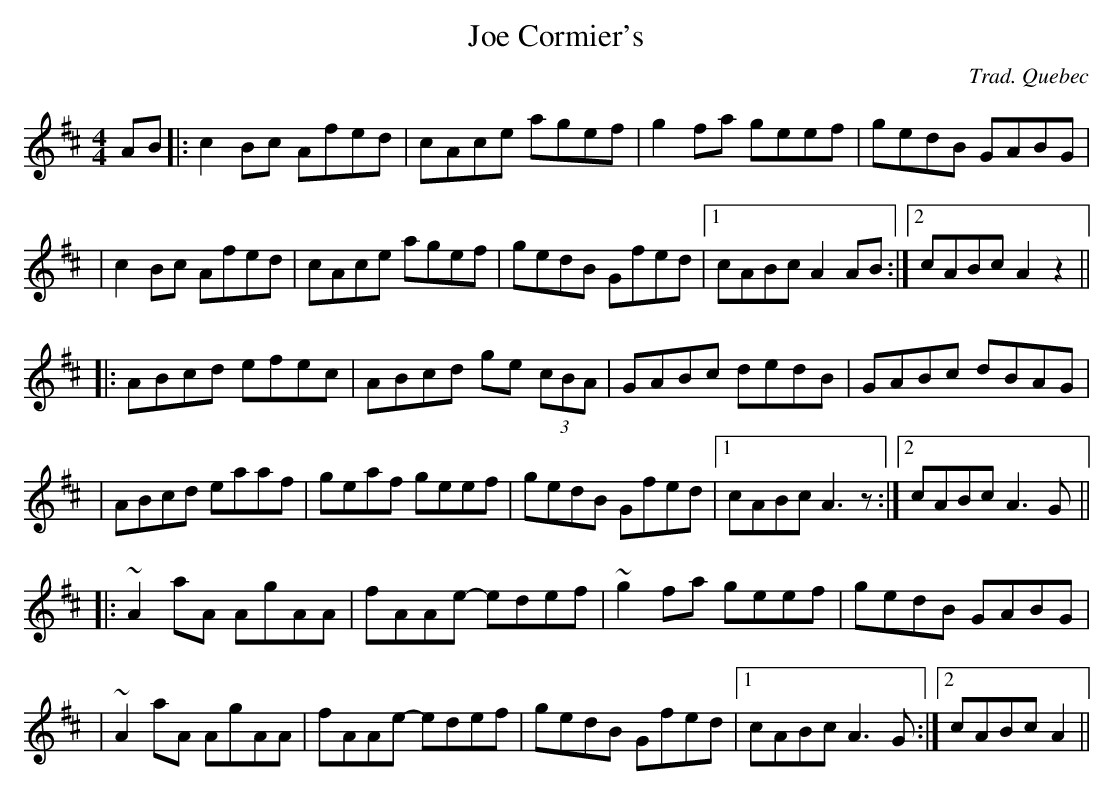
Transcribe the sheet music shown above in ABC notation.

X:1
T:Joe Cormier's
C:Trad. Quebec
M:4/4
L:1/8
K:Amix
AB \
|: c2 Bc Afed | cAce agef | g2 fa geef | gedB GABG |
| c2 Bc Afed | cAce agef | gedB Gfed |1 cABc A2 AB :|2 cABc A2 z2 ||
|: ABcd efec | ABcd ge (3cBA | GABc dedB | GABc dBAG |
| ABcd eaaf | geaf geef | gedB Gfed |1 cABc A3 z :|2 cABc A3 G ||
|: ~A2 aA AgAA | fAAe- edef | ~g2 fa geef | gedB GABG |
| ~A2 aA AgAA | fAAe- edef | gedB Gfed |1 cABc A3 G :|2 cABc A2 ||
